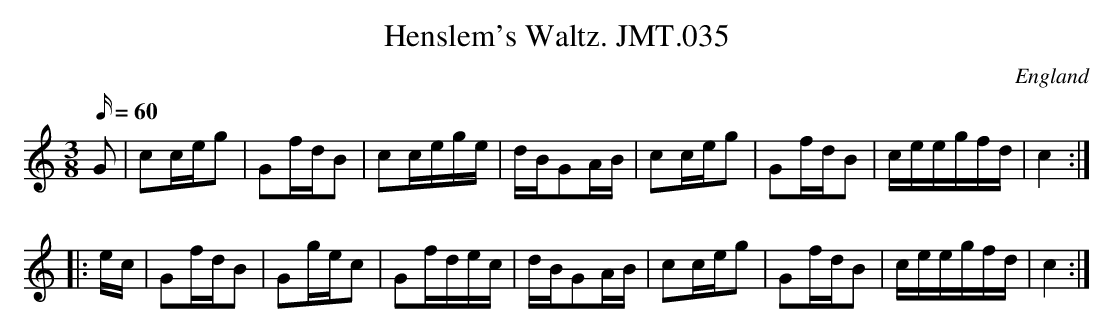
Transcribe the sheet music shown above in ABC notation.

X:1
T:Henslem's Waltz. JMT.035
M:3/8
L:1/16
Q:60
O:England
K:C
G2|c2ceg2|G2fdB2|c2cege|dBG2AB|c2ceg2|G2fdB2|ceegfd|c4:|!
|:ec|G2fdB2|G2gec2|G2fdec|dBG2AB|c2ceg2|G2fdB2|ceegfd|c4:|]
